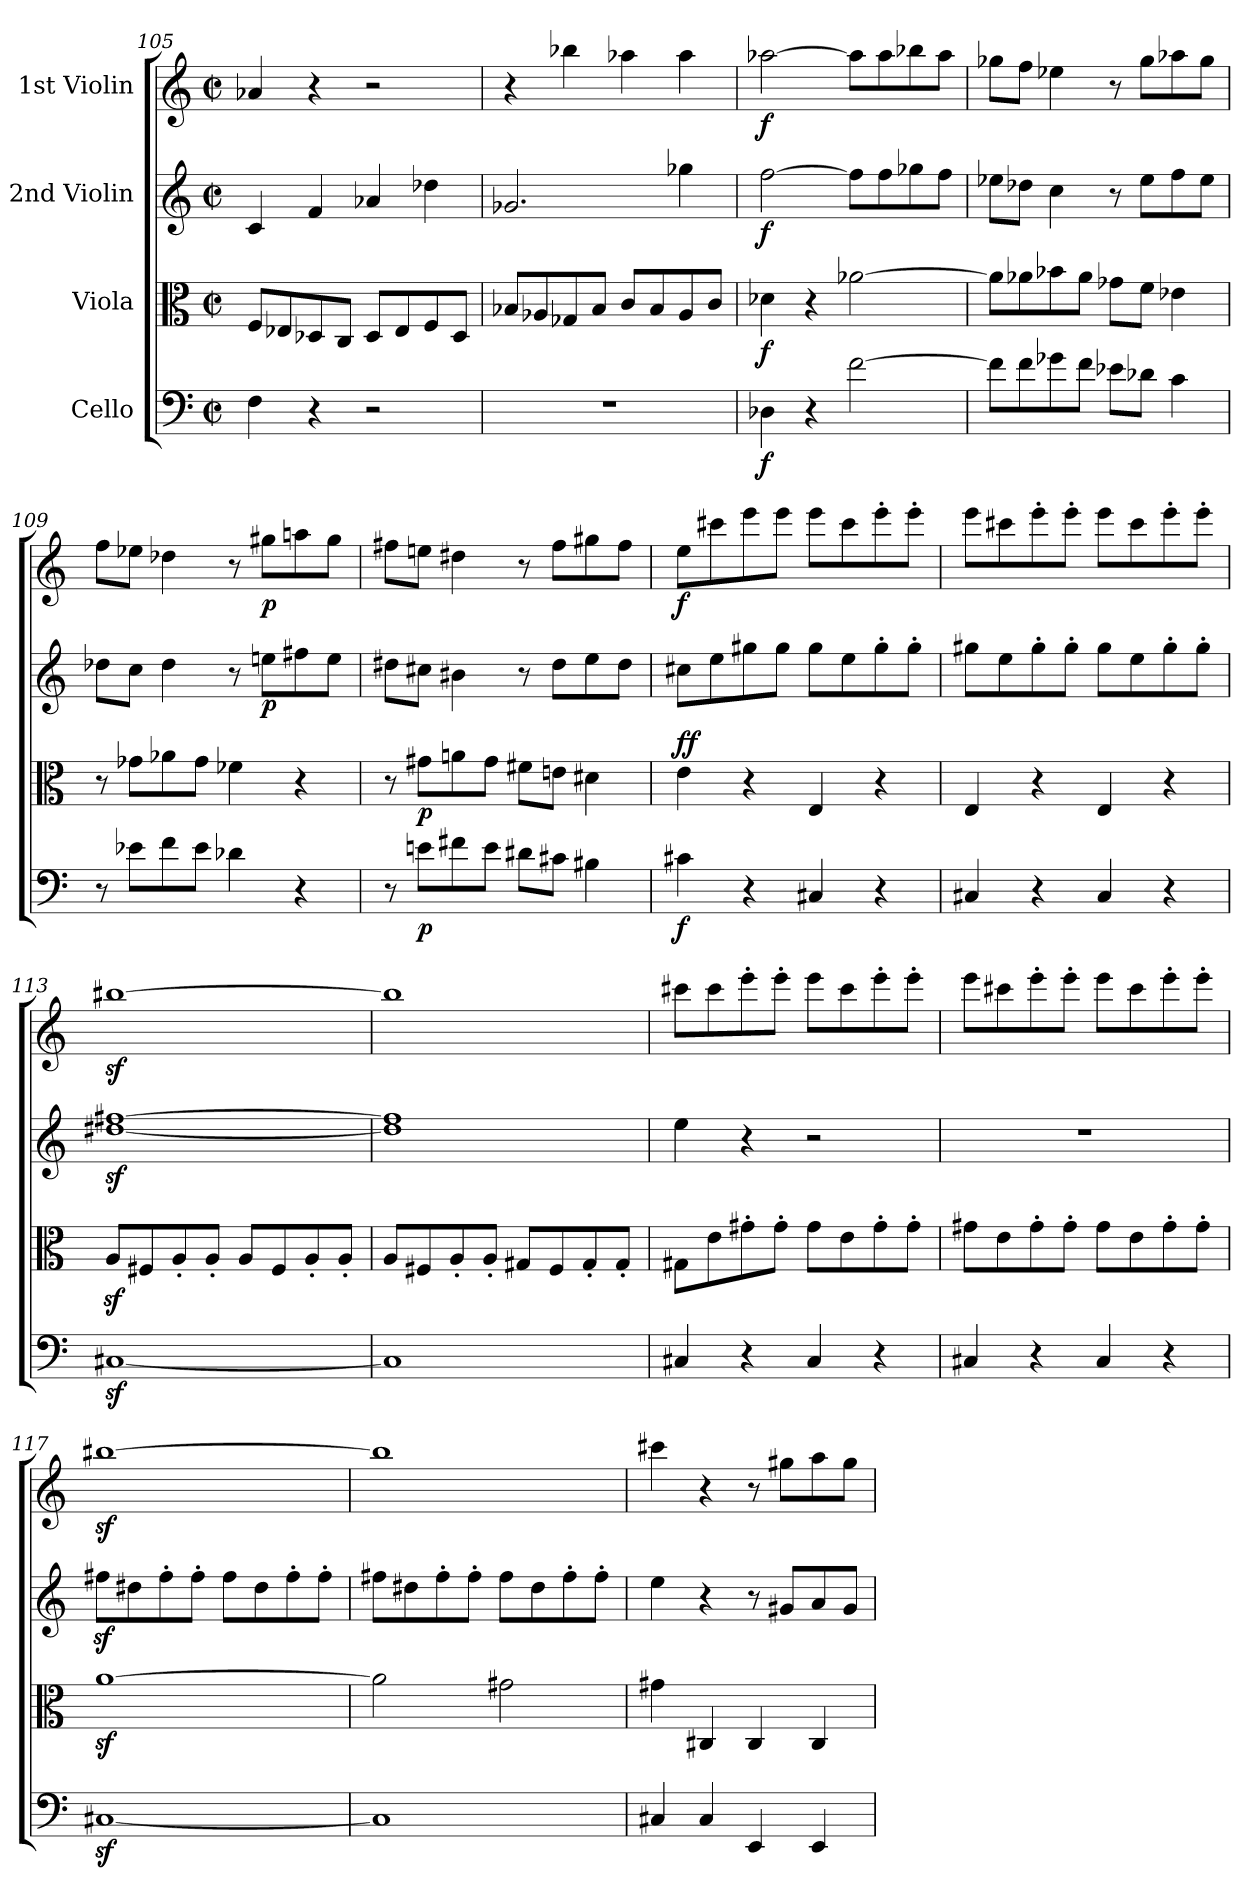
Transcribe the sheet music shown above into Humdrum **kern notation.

**kern	**dynam	**kern	**dynam	**kern	**dynam	**kern	**dynam
*part4	*part4	*part3	*part3	*part2	*part2	*part1	*part1
*staff4	*staff4	*staff3	*staff3	*staff2	*staff2	*staff1	*staff1
*I"Cello	*	*I"Viola	*	*I"2nd Violin	*	*I"1st Violin	*
*clefF4	*	*clefC3	*	*clefG2	*	*clefG2	*
*k[]	*	*k[]	*	*k[]	*	*k[]	*
*M2/2	*	*M2/2	*	*M2/2	*	*M2/2	*
*met(c|)	*	*met(c|)	*	*met(c|)	*	*met(c|)	*
=105	=105	=105	=105	=105	=105	=105	=105
4F\	.	8F/L	.	4c/	.	4a-X/	.
.	.	8E-X/	.	.	.	.	.
4r	.	8D-X/	.	4f/	.	4r	.
.	.	8C/J	.	.	.	.	.
2r	.	8D-/L	.	4a-X/	.	2r	.
.	.	8E-/	.	.	.	.	.
.	.	8F/	.	4dd-X\	.	.	.
.	.	8D-/J	.	.	.	.	.
!!LO:PB:g=z
=106	=106	=106	=106	=106	=106	=106	=106
1r	.	8B-X/L	.	2.g-X/	.	4r	.
.	.	8A-X/	.	.	.	.	.
.	.	8G-X/	.	.	.	4bb-X\	.
.	.	8B-/J	.	.	.	.	.
.	.	8c/L	.	.	.	4aa-X\	.
.	.	8B-/	.	.	.	.	.
.	.	8A-/	.	4gg-X\	.	4aa-\	.
.	.	8c/J	.	.	.	.	.
=107	=107	=107	=107	=107	=107	=107	=107
!	!LO:DY:b	!	!LO:DY:b	!	!LO:DY:b	!	!LO:DY:b
4D-X\	f	4d-X\	f	[2ff\	f	[2aa-X\	f
4r	.	4r	.	.	.	.	.
[2f\	.	[2a-X\	.	8ff\L]	.	8aa-\L]	.
.	.	.	.	8ff\	.	8aa-\	.
.	.	.	.	8gg-X\	.	8bb-X\	.
.	.	.	.	8ff\J	.	8aa-\J	.
=108	=108	=108	=108	=108	=108	=108	=108
8f\L]	.	8a-\L]	.	8ee-X\L	.	8gg-X\L	.
8f\	.	8a-X\	.	8dd-X\J	.	8ff\J	.
8g-X\	.	8b-X\	.	4cc\	.	4ee-X\	.
8f\J	.	8a-\J	.	.	.	.	.
8e-X\L	.	8g-X\L	.	8r	.	8r	.
8d-X\J	.	8f\J	.	8ee-\L	.	8gg-\L	.
4c\	.	4e-X\	.	8ff\	.	8aa-X\	.
.	.	.	.	8ee-\J	.	8gg-\J	.
!!LO:LB:g=z
=109	=109	=109	=109	=109	=109	=109	=109
8r	.	8r	.	8dd-X\L	.	8ff\L	.
8e-X\L	.	8g-X\L	.	8cc\J	.	8ee-X\J	.
8f\	.	8a-X\	.	4dd-\	.	4dd-X\	.
8e-\J	.	8g-\J	.	.	.	.	.
4d-X\	.	4f-X\	.	8r	.	8r	.
!	!	!	!	!	!LO:DY:b	!	!LO:DY:b
.	.	.	.	8een\L	p	8gg#X\L	p
4r	.	4r	.	8ff#X\	.	8aan\	.
.	.	.	.	8ee\J	.	8gg#\J	.
=110	=110	=110	=110	=110	=110	=110	=110
8r	.	8r	.	8dd#X\L	.	8ff#X\L	.
!	!LO:DY:b	!	!LO:DY:b	!	!	!	!
8en\L	p	8g#X\L	p	8cc#X\J	.	8een\J	.
8f#X\	.	8an\	.	4b#X\	.	4dd#X\	.
8e\J	.	8g#\J	.	.	.	.	.
8d#X\L	.	8f#X\L	.	8r	.	8r	.
8c#X\J	.	8en\J	.	8dd#\L	.	8ff#\L	.
4B#X\	.	4d#X\	.	8ee\	.	8gg#X\	.
.	.	.	.	8dd#\J	.	8ff#\J	.
=111	=111	=111	=111	=111	=111	=111	=111
!	!LO:DY:b	!	!LO:DY:b	!	!	!	!
!	!	!	!LO:DY:n=1:a	!	!	!	!LO:DY:b
4c#X\	f	4e\	f f	8cc#X\L	.	8ee\L	f
.	.	.	.	8ee\	.	8ccc#X\	.
4r	.	4r	.	8gg#X\	.	8eee\	.
.	.	.	.	8gg#\J	.	8eee\J	.
4C#X/	.	4E/	.	8gg#\L	.	8eee\L	.
.	.	.	.	8ee\	.	8ccc#\	.
4r	.	4r	.	8gg#'\	.	8eee'\	.
.	.	.	.	8gg#'\J	.	8eee'\J	.
!!LO:LB:g=z
=112	=112	=112	=112	=112	=112	=112	=112
4C#X/	.	4E/	.	8gg#X\L	.	8eee\L	.
.	.	.	.	8ee\	.	8ccc#X\	.
4r	.	4r	.	8gg#'\	.	8eee'\	.
.	.	.	.	8gg#'\J	.	8eee'\J	.
4C#/	.	4E/	.	8gg#\L	.	8eee\L	.
.	.	.	.	8ee\	.	8ccc#\	.
4r	.	4r	.	8gg#'\	.	8eee'\	.
.	.	.	.	8gg#'\J	.	8eee'\J	.
=113	=113	=113	=113	=113	=113	=113	=113
[1C#Xz<	.	8Az</L	.	[1dd#Xz< [1ff#Xz<	.	[1bb#Xz<	.
.	.	8F#X/	.	.	.	.	.
.	.	8A'/	.	.	.	.	.
.	.	8A'/J	.	.	.	.	.
.	.	8A/L	.	.	.	.	.
.	.	8F#/	.	.	.	.	.
.	.	8A'/	.	.	.	.	.
.	.	8A'/J	.	.	.	.	.
=114	=114	=114	=114	=114	=114	=114	=114
1C#]	.	8A/L	.	1dd#] 1ff#]	.	1bb#]	.
.	.	8F#X/	.	.	.	.	.
.	.	8A'/	.	.	.	.	.
.	.	8A'/J	.	.	.	.	.
.	.	8G#X/L	.	.	.	.	.
.	.	8F#/	.	.	.	.	.
.	.	8G#'/	.	.	.	.	.
.	.	8G#'/J	.	.	.	.	.
=115	=115	=115	=115	=115	=115	=115	=115
4C#X/	.	8G#X\L	.	4ee\	.	8ccc#X\L	.
.	.	8e\	.	.	.	8ccc#\	.
4r	.	8g#X'\	.	4r	.	8eee'\	.
.	.	8g#'\J	.	.	.	8eee'\J	.
4C#/	.	8g#\L	.	2r	.	8eee\L	.
.	.	8e\	.	.	.	8ccc#\	.
4r	.	8g#'\	.	.	.	8eee'\	.
.	.	8g#'\J	.	.	.	8eee'\J	.
!!LO:PB:g=z
=116	=116	=116	=116	=116	=116	=116	=116
4C#X/	.	8g#X\L	.	1r	.	8eee\L	.
.	.	8e\	.	.	.	8ccc#X\	.
4r	.	8g#'\	.	.	.	8eee'\	.
.	.	8g#'\J	.	.	.	8eee'\J	.
4C#/	.	8g#\L	.	.	.	8eee\L	.
.	.	8e\	.	.	.	8ccc#\	.
4r	.	8g#'\	.	.	.	8eee'\	.
.	.	8g#'\J	.	.	.	8eee'\J	.
=117	=117	=117	=117	=117	=117	=117	=117
[1C#Xz<	.	[1az<	.	8ff#Xz<\L	.	[1bb#Xz<	.
.	.	.	.	8dd#X\	.	.	.
.	.	.	.	8ff#'\	.	.	.
.	.	.	.	8ff#'\J	.	.	.
.	.	.	.	8ff#\L	.	.	.
.	.	.	.	8dd#\	.	.	.
.	.	.	.	8ff#'\	.	.	.
.	.	.	.	8ff#'\J	.	.	.
=118	=118	=118	=118	=118	=118	=118	=118
1C#]	.	2a\]	.	8ff#X\L	.	1bb#]	.
.	.	.	.	8dd#X\	.	.	.
.	.	.	.	8ff#'\	.	.	.
.	.	.	.	8ff#'\J	.	.	.
.	.	2g#X\	.	8ff#\L	.	.	.
.	.	.	.	8dd#\	.	.	.
.	.	.	.	8ff#'\	.	.	.
.	.	.	.	8ff#'\J	.	.	.
=119	=119	=119	=119	=119	=119	=119	=119
4C#X/	.	4g#X\	.	4ee\	.	4ccc#X\	.
4C#/	.	4C#X/	.	4r	.	4r	.
4EE/	.	4C#/	.	8r	.	8r	.
.	.	.	.	8g#X/L	.	8gg#X\L	.
4EE/	.	4C#/	.	8a/	.	8aa\	.
.	.	.	.	8g#/J	.	8gg#\J	.
=	=	=	=	=	=	=	=
*-	*-	*-	*-	*-	*-	*-	*-
